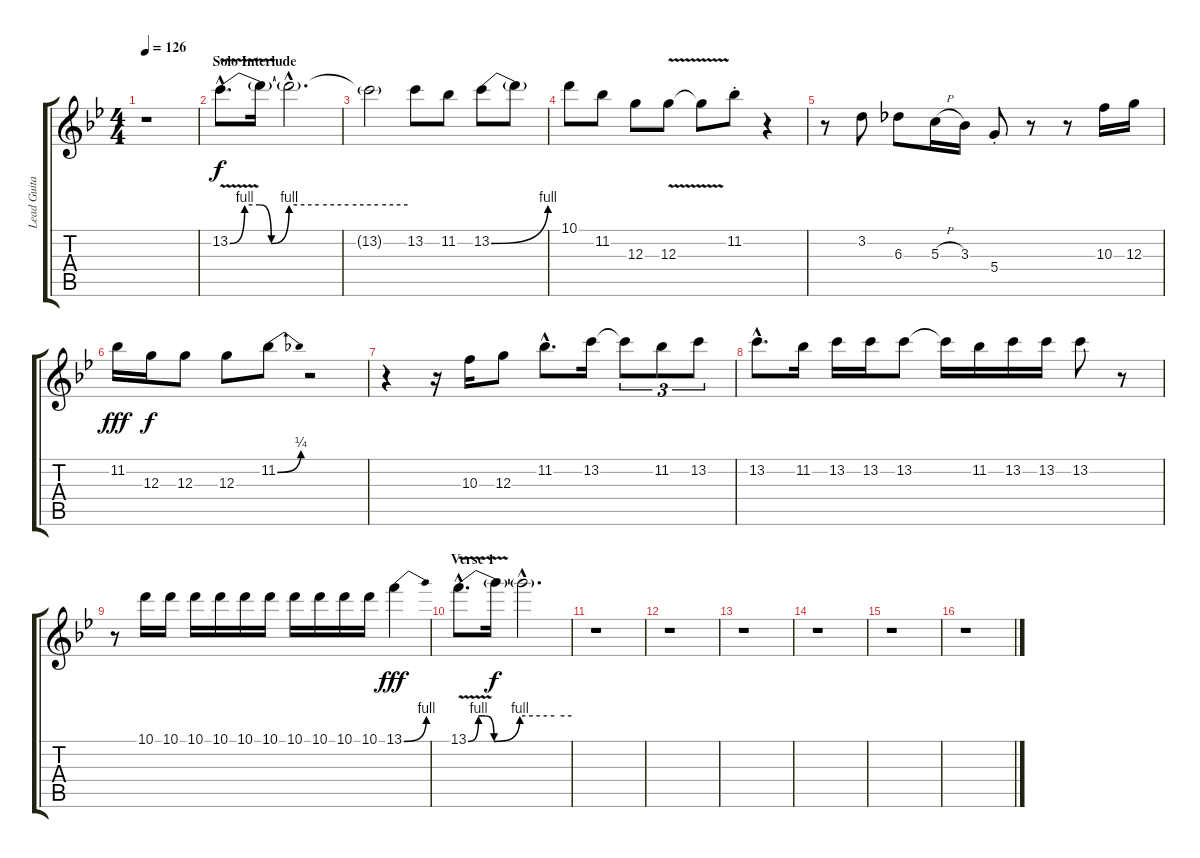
\track ("Lead Guitar" "Lead Guita") {instrument distortionguitar}
\staff {score tabs}
\tuning (E4 B3 G3 D3 A2 E2) {hide}
\ts (4 4)
\tempo 126
\clef g2
\ks bb
r.1{dy mf} |
\section ("" "Solo Interlude")
13.2{be (custom 0 0 5 4 10 4 14 0 20 4 30 4 40 4 50 4 60 4) v hac}.8{d dy f} 13.2{t}.16 13.2{hac t}.2{d} |
13.2{t}.2 13.2.8 11.2.8 13.2{be (bend 0 0 60 4)}.8 13.2{t}.8 |
10.1.8 11.2.8 12.3.8 12.3{v}.8 12.3{t}.8 11.2{st}.8 r.4 |
r.8 3.2.8 6.3.8 5.3{h}.16 3.3.16 5.4{st}.8 r.8 r.8 10.3.16 12.3.16 |
11.2.16{dy fff} 12.3.16{dy f} 12.3.8 12.3.8 11.2{be (bend 0 0 60 1)}.8 r.2 |
r.4 r.16 10.3.16 12.3.8 11.2{hac}.8{d} 13.2.16 13.2{t}.8{tu (3 2)} 11.2.8{tu (3 2)} 13.2.8{tu (3 2)} |
13.2{hac}.8{d} 11.2.16 13.2.16 13.2.16 13.2.8 13.2{t}.16 11.2.16 13.2.16 13.2.16 13.2.8 r.8 |
r.8 10.1.16 10.1.16 10.1.16 10.1.16 10.1.16 10.1.16 10.1.16 10.1.16 10.1.16 10.1.16 13.1{be (bend 0 0 60 4)}.4{dy fff} |
\section ("" "Verse 1")
13.1{be (custom 0 0 6 4 10 4 15 0 30 4 50 4 60 4) v hac}.8{d} 13.1{t}.16{dy f} 13.1{hac t}.2{d} |
r.1 |
r.1 |
r.1 |
r.1 |
r.1 |
r.1
